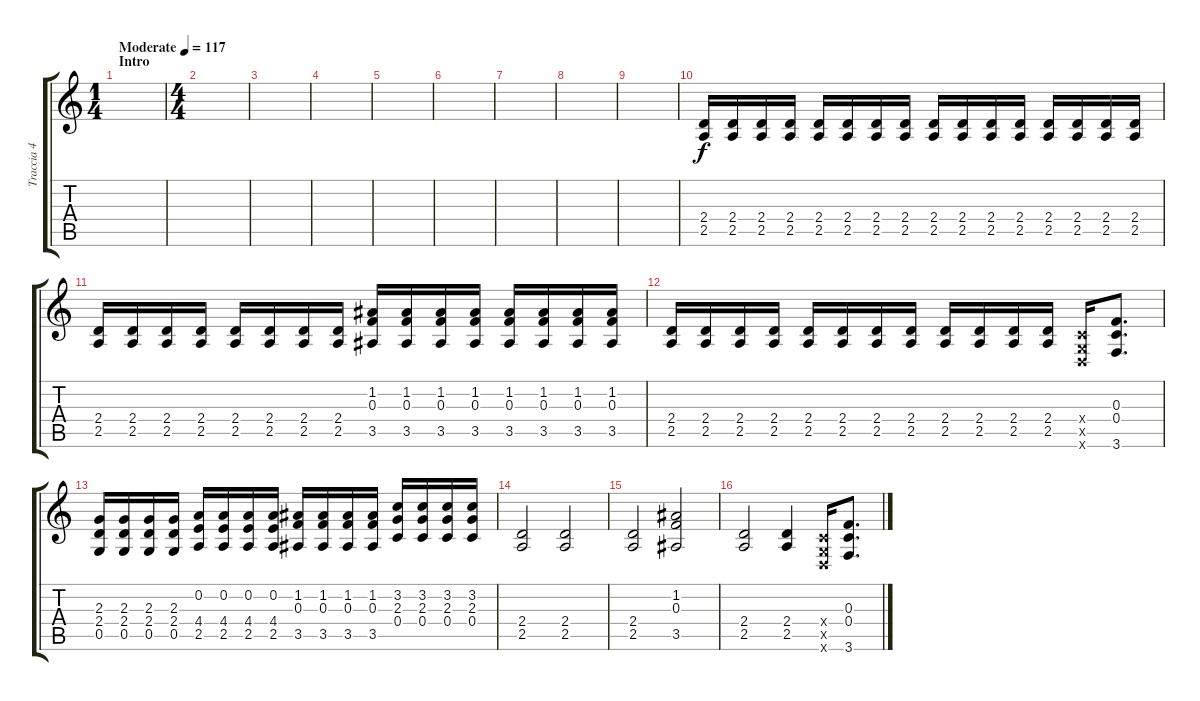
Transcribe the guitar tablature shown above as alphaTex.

\track ("Traccia 4" "Traccia 4") {instrument distortionguitar}
\staff {score tabs}
\tuning (D4 A3 F3 C3 G2 D2) {hide}
\ts (1 4)
\section ("" "Intro")
\tempo (117 "Moderate")
\clef g2
\ks c
|
\ts (4 4)
|
|
|
|
|
|
|
|
(2.4 2.5).16 (2.4 2.5).16 (2.4 2.5).16 (2.4 2.5).16 (2.4 2.5).16 (2.4 2.5).16 (2.4 2.5).16 (2.4 2.5).16 (2.4 2.5).16 (2.4 2.5).16 (2.4 2.5).16 (2.4 2.5).16 (2.4 2.5).16 (2.4 2.5).16 (2.4 2.5).16 (2.4 2.5).16 |
(2.4 2.5).16 (2.4 2.5).16 (2.4 2.5).16 (2.4 2.5).16 (2.4 2.5).16 (2.4 2.5).16 (2.4 2.5).16 (2.4 2.5).16 (1.2 0.3 3.5).16 (1.2 0.3 3.5).16 (1.2 0.3 3.5).16 (1.2 0.3 3.5).16 (1.2 0.3 3.5).16 (1.2 0.3 3.5).16 (1.2 0.3 3.5).16 (1.2 0.3 3.5).16 |
(2.4 2.5).16 (2.4 2.5).16 (2.4 2.5).16 (2.4 2.5).16 (2.4 2.5).16 (2.4 2.5).16 (2.4 2.5).16 (2.4 2.5).16 (2.4 2.5).16 (2.4 2.5).16 (2.4 2.5).16 (2.4 2.5).16 (0.4{x} 0.5{x} 0.6{x}).16 (0.3 0.4 3.6).8{d} |
(2.3 2.4 0.5).16 (2.3 2.4 0.5).16 (2.3 2.4 0.5).16 (2.3 2.4 0.5).16 (0.2 4.4 2.5).16 (0.2 4.4 2.5).16 (0.2 4.4 2.5).16 (0.2 4.4 2.5).16 (1.2 0.3 3.5).16 (1.2 0.3 3.5).16 (1.2 0.3 3.5).16 (1.2 0.3 3.5).16 (3.2 2.3 0.4).16 (3.2 2.3 0.4).16 (3.2 2.3 0.4).16 (3.2 2.3 0.4).16 |
(2.4 2.5).2 (2.4 2.5).2 |
(2.4 2.5).2 (1.2 0.3 3.5).2 |
(2.4 2.5).2 (2.4 2.5).4 (0.4{x} 0.5{x} 0.6{x}).16 (0.3 0.4 3.6).8{d}
